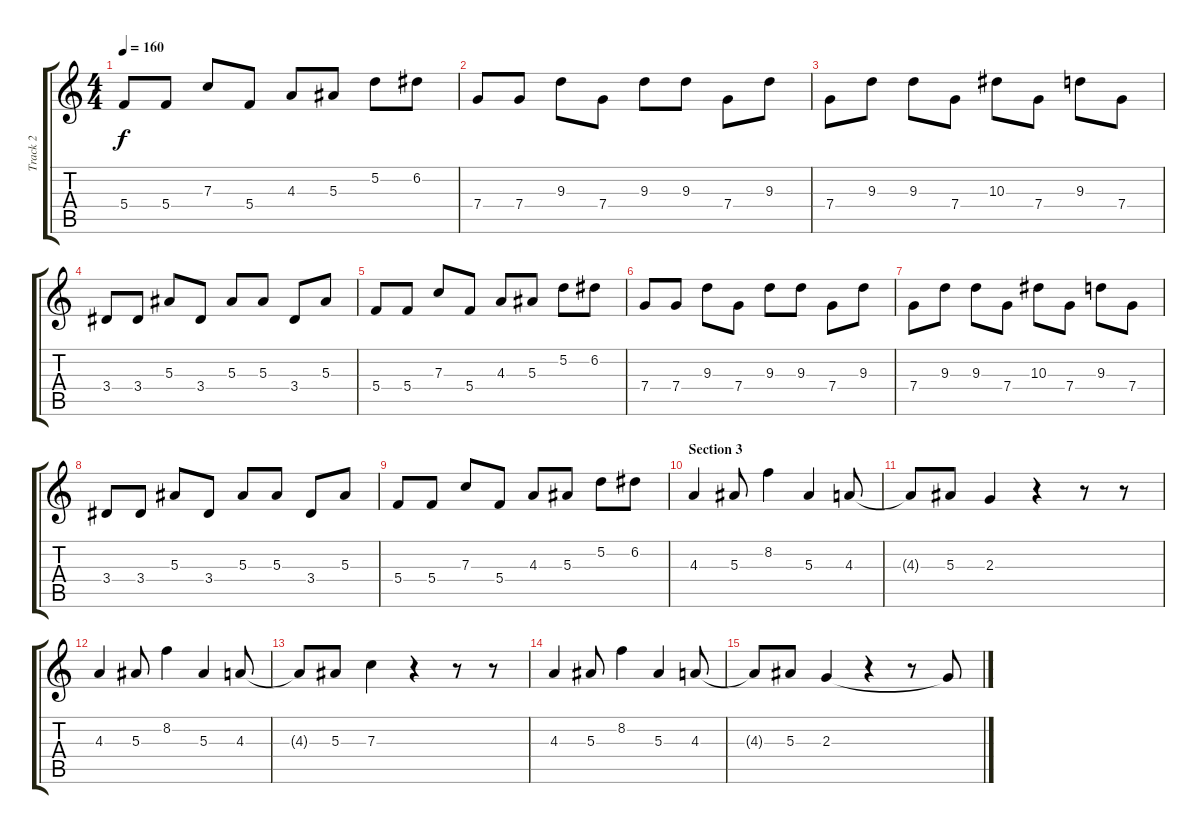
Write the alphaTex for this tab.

\track ("Track 2" "Track 2") {instrument acousticguitarnylon}
\staff {score tabs}
\tuning (D4 A3 F3 C3 G2 C2) {hide}
\ts (4 4)
\tempo 160
\clef g2
\ks c
5.4.8{dy f} 5.4.8 7.3.8 5.4.8 4.3.8 5.3.8 5.2.8 6.2.8 |
7.4.8 7.4.8 9.3.8 7.4.8 9.3.8 9.3.8 7.4.8 9.3.8 |
7.4.8 9.3.8 9.3.8 7.4.8 10.3.8 7.4.8 9.3.8 7.4.8 |
3.4.8 3.4.8 5.3.8 3.4.8 5.3.8 5.3.8 3.4.8 5.3.8 |
5.4.8 5.4.8 7.3.8 5.4.8 4.3.8 5.3.8 5.2.8 6.2.8 |
7.4.8 7.4.8 9.3.8 7.4.8 9.3.8 9.3.8 7.4.8 9.3.8 |
7.4.8 9.3.8 9.3.8 7.4.8 10.3.8 7.4.8 9.3.8 7.4.8 |
3.4.8 3.4.8 5.3.8 3.4.8 5.3.8 5.3.8 3.4.8 5.3.8 |
5.4.8 5.4.8 7.3.8 5.4.8 4.3.8 5.3.8 5.2.8 6.2.8 |
\section ("" "Section 3")
4.3.4{instrument distortionguitar} 5.3.8 8.2.4 5.3.4 4.3.8 |
4.3{t}.8 5.3.8 2.3.4 r.4 r.8 r.8 |
4.3.4{instrument distortionguitar} 5.3.8 8.2.4 5.3.4 4.3.8 |
4.3{t}.8 5.3.8 7.3.4 r.4 r.8 r.8 |
4.3.4{instrument distortionguitar} 5.3.8 8.2.4 5.3.4 4.3.8 |
4.3{t}.8 5.3.8 2.3.4 r.4 r.8 2.3{t}.8
